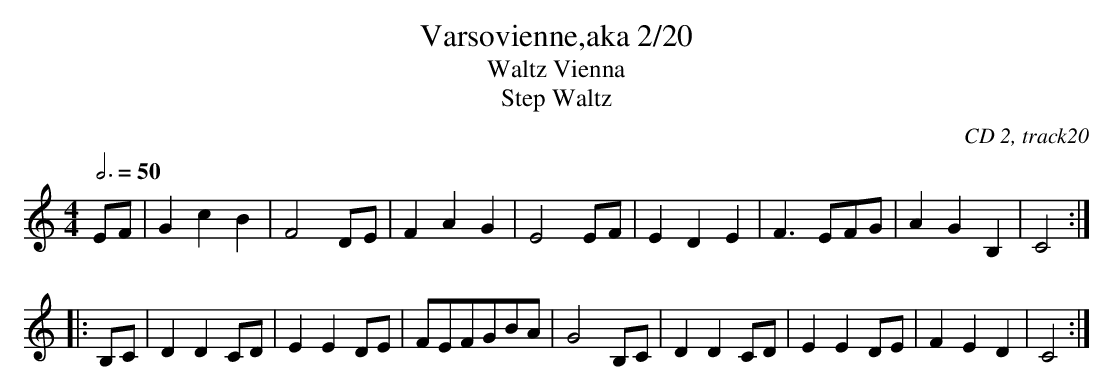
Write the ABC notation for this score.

X:1
T:Varsovienne,aka 2/20
T:Waltz Vienna
C:CD 2, track20
T:Step Waltz
M:4/4
L:1/4
Q:3/4=50
K:C
E/F/|GcB|F2D/E/|FAG|E2E/F/|EDE|F>EF/G/|AGB,|C2:|
|:B,/C/|DDC/D/|EED/E/|F/E/F/G/B/A/|G2B,/C/|DDC/D/|EED/E/|FED|C2:|
